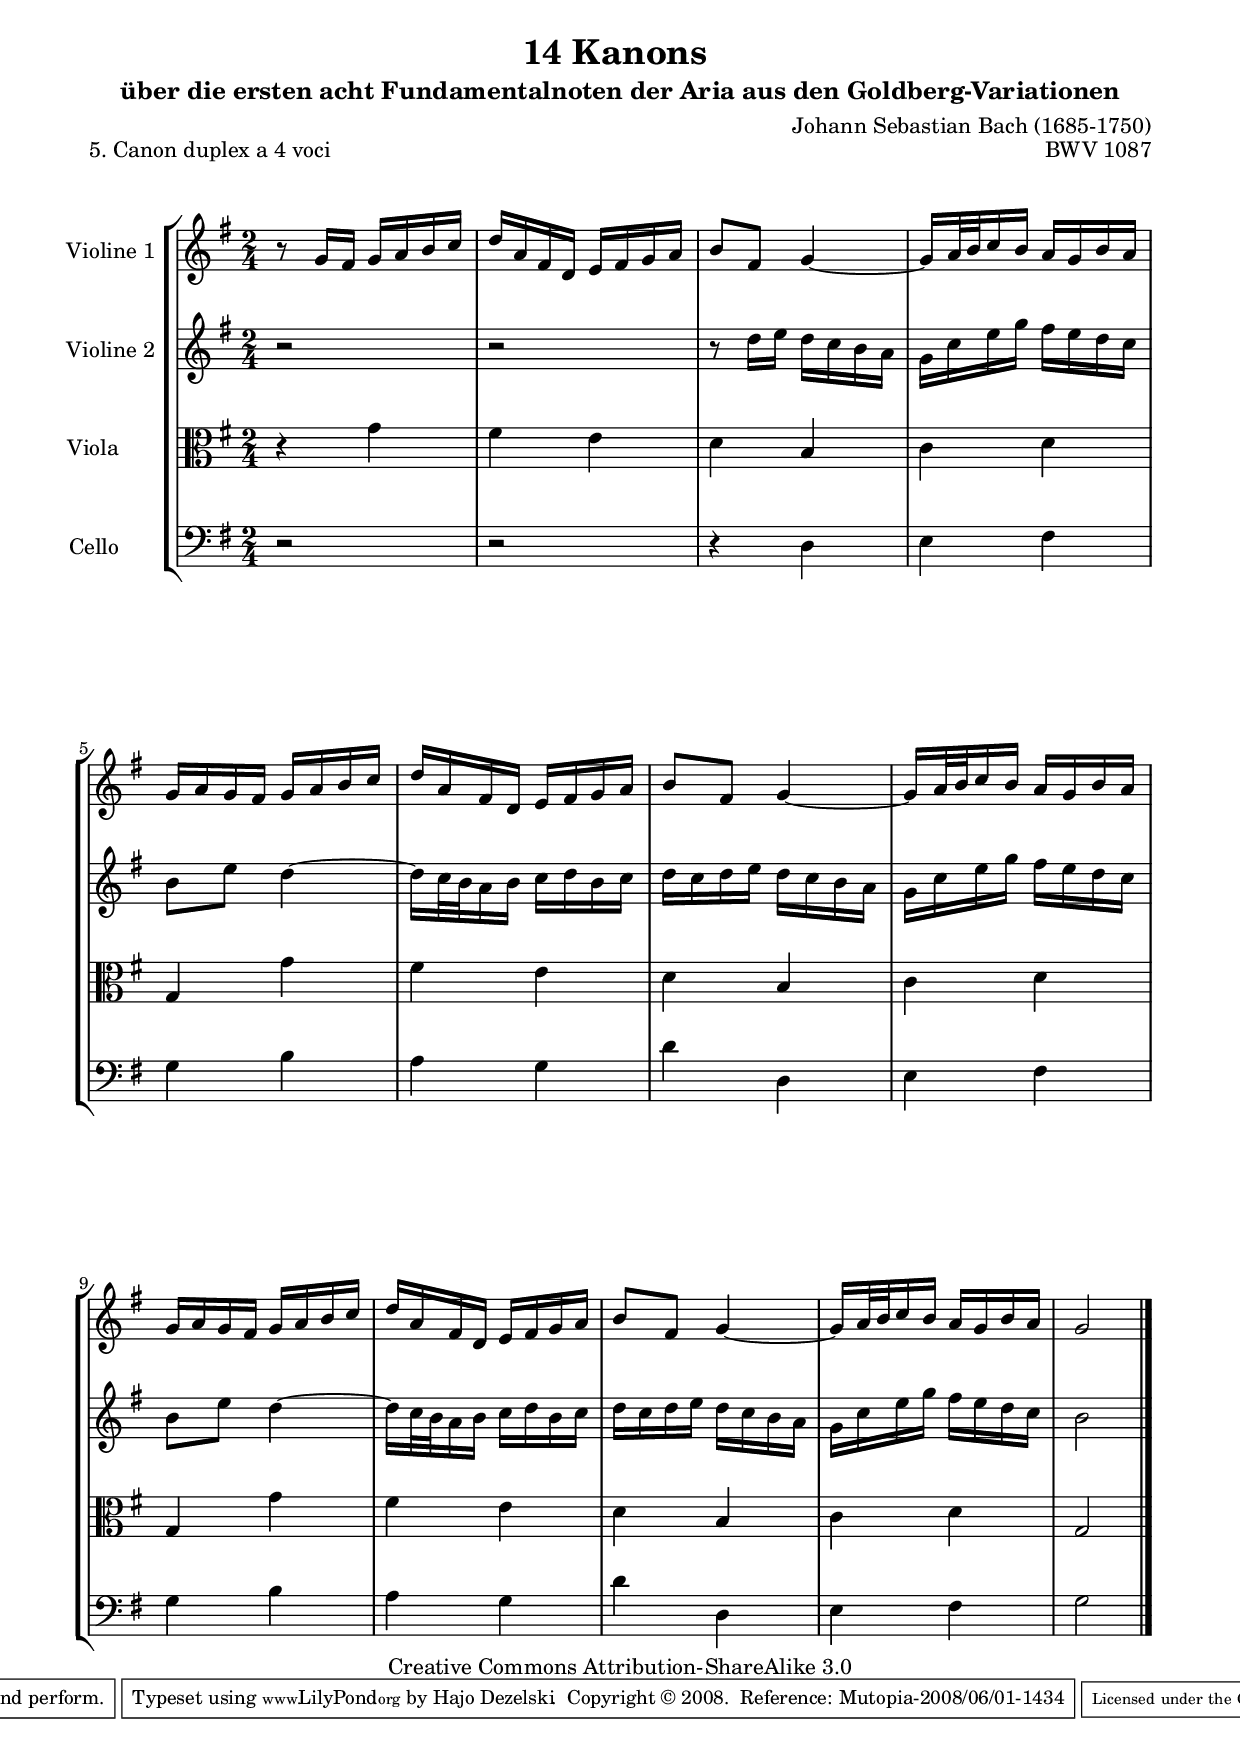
\version "2.11.46"

\paper {
    page-top-space = #0.0
    %indent = 0.0
    line-width = 18.0\cm
    ragged-bottom = ##f
    ragged-last-bottom = ##f
}

% #(set-default-paper-size "a4")

#(set-global-staff-size 19)

\header {
        title = "14 Kanons "
        subtitle = "über die ersten acht Fundamentalnoten der Aria aus den Goldberg-Variationen"
        piece = "5. Canon duplex a 4 voci  "
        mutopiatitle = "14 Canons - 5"
        composer = "Johann Sebastian Bach (1685-1750)"
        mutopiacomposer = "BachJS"
        opus = "BWV 1087"
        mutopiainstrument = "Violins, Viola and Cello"
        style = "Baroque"
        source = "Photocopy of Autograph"
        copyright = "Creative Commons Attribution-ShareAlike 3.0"
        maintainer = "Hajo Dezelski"
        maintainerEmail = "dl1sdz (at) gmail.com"
	
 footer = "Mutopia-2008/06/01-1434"
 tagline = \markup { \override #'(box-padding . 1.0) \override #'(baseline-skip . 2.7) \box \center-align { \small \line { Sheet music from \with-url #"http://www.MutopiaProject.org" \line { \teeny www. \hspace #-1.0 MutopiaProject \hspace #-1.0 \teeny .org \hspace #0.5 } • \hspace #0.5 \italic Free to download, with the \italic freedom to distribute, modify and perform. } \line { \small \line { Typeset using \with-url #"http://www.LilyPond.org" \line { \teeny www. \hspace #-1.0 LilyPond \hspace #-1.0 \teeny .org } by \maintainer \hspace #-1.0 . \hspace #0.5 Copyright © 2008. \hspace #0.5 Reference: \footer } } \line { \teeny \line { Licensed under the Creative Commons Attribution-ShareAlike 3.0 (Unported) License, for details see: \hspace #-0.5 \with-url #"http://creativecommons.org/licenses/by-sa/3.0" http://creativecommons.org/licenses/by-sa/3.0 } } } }
}


global= {
       \time 2/4
       \key g \major
     }

    violinOne = \new Voice { \relative g'{
       \set Staff.instrumentName = "Violine 1 "
       \set Staff.midiInstrument = "violin"
       r8 g16 [ fis ] g [ a b c ] | % 1
       d16 [ a fis d ] e [ fis g a ] | % 2
       b8 [ fis ] g4 ~  | % 3
       g16 [ a32 b c16 b ] a16 [ g b a ] | % 4
       g16 [a g fis ] g [ a b c ]  | % 5
       d16 [ a fis d ] e [ fis g a ]  | % 6
       b8 [ fis ] g4 ~  | % 7
       g16 [ a32 b c16 b ] a16 [ g b a ] | % 8
       g16 [a g fis ] g [ a b c ]   | % 9
       d16 [ a fis d ] e [ fis g a ]  | % 10
       b8 [ fis ] g4 ~ | % 11
       g16 [ a32 b c16 b ] a16 [ g b a ] | % 12
       g2 \bar "|." }}

     violinTwo = \new Voice { \relative c''{
       \set Staff.instrumentName = "Violine 2 "
       \set Staff.midiInstrument = "violin"
       r2 | % 1
       r2 | % 2
       r8 d16 [ e ] d [ c b a ]  | % 3
       g16 [ c e g ] fis [ e d c ] | % 4
       b8 [ e ] d4 ~ | % 5
       d16 [ c32 b a16 b ] c [ d b c ] | % 6
       d16 [ c d e ] d [ c b a ]  | % 3
       g16 [ c e g ] fis [ e d c ] | % 4
       b8 [ e ] d4 ~ | % 5
       d16 [ c32 b a16 b ] c [ d b c ] | % 6
       d16 [ c d e ] d [ c b a ]  | % 3
       g16 [ c e g ] fis [ e d c ] | % 4
       b2  \bar "|." }}
 

     viola = \new Voice { \relative c'' {
       \set Staff.instrumentName = "Viola       "
       \set Staff.midiInstrument = "viola"
       \clef alto
        r4 g4 | % 1
	fis4 e | % 2
	d4 b | % 3
	c4 d | % 4
	g,4 g' | % 5
	fis4 e | % 6
	d4 b | % 7
	c4 d | % 8
	g,4 g'4 | % 9
	fis4 e | % 10
	d4 b | % 11
	c4 d | % 12
	g,2 \bar "|." }}

     cello = \new Voice { \relative d {
       \set Staff.instrumentName = "Cello       "
       \set Staff.midiInstrument = "cello"
       \clef bass
       r2 | % 1
       r2 | % 2
       r4 d4 | % 3
       e4 fis | % 4
       g4 b | % 5
       a4 g | % 6
       d'4 d,4 | % 7
       e4 fis | % 8
       g4 b | % 9
       a4 g | % 10
       d'4 d,4 | % 11
       e4 fis | % 12
       g2  \bar "|."}}

     \score {
        \new StaffGroup <<
           \new Staff << \global \violinOne >>
           \new Staff << \global \violinTwo >>
           \new Staff << \global \viola >>
           \new Staff << \global \cello >>
        >>
        \layout { }
        \midi { }
     }
